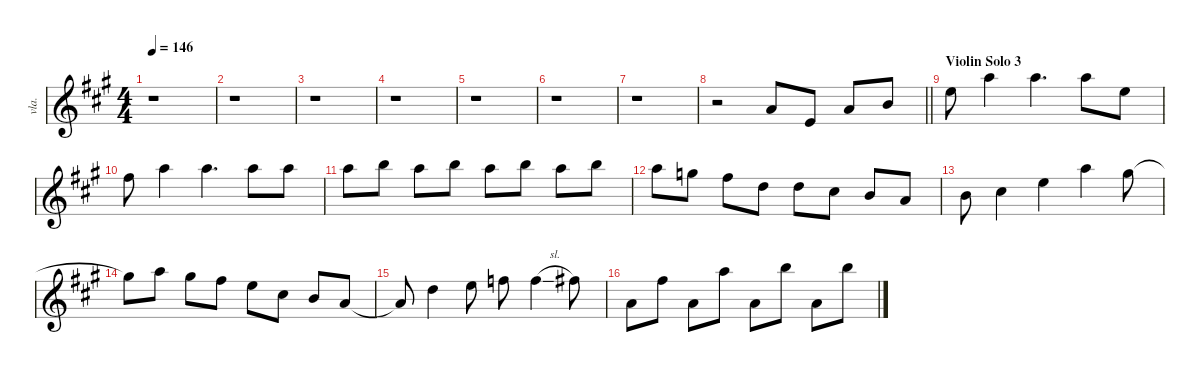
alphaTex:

\defaultSystemsLayout 4
\hideDynamics
\bracketExtendMode nobrackets
\otherSystemsTrackNameOrientation horizontal
\track ("Violin" "vla.") {defaultSystemsLayout 4 instrument viola}
\staff {score}
\tuning (E4 B3 G3 D3 A2 E2)
\ts (4 4)
\tempo 146
\clef g2
\ks a
r.1{dy f beam Down} |
r.1{beam Down} |
r.1{beam Down} |
r.1{beam Down} |
r.1{beam Down} |
r.1{beam Down} |
r.1{beam Down} |
\barLineRight lightlight
r.2{beam Down} 10.2{acc forcenatural}.8{beam Up} 9.3{acc forcenatural}.8{beam Up} 10.2{acc forcenatural}.8{beam Up} 7.1{acc forcenatural}.8{beam Up} |
\section ("" "Violin Solo 3")
12.1{acc forcenatural}.8{beam Down} 17.1{acc forcenatural}.4{beam Down} 17.1{acc forcenatural}.4{d beam Down} 17.1{acc forcenatural}.8{beam Down} 12.1{acc forcenatural}.8{beam Down} |
14.1{acc #}.8{beam Down} 17.1{acc forcenatural}.4{beam Down} 17.1{acc forcenatural}.4{d beam Down} 17.1{acc forcenatural}.8{beam Down} 17.1{acc forcenatural}.8{beam Down} |
17.1{acc forcenatural}.8{beam Down} 19.1{acc forcenatural}.8{beam Down} 17.1{acc forcenatural}.8{beam Down} 19.1{acc forcenatural}.8{beam Down} 17.1{acc forcenatural}.8{beam Down} 19.1{acc forcenatural}.8{beam Down} 17.1{acc forcenatural}.8{beam Down} 19.1{acc forcenatural}.8{beam Down} |
17.1{acc forcenatural}.8{beam Down} 15.1{acc forcenatural}.8{beam Down} 14.1{acc #}.8{beam Down} 15.2{acc forcenatural}.8{beam Down} 15.2{acc forcenatural}.8{beam Down} 14.2{acc #}.8{beam Down} 12.2{acc forcenatural}.8{beam Up} 14.3{acc forcenatural}.8{beam Up} |
12.2{acc forcenatural}.8{beam Down} 14.2{acc #}.4{beam Down} 12.1{acc forcenatural}.4{beam Down} 17.1{acc forcenatural}.4{beam Down} 16.1{acc #}.8{beam Down} |
16.1{t acc #}.8{beam Down} 17.1{acc forcenatural}.8{beam Down} 16.1{acc #}.8{beam Down} 14.1{acc #}.8{beam Down} 17.2{acc forcenatural}.8{beam Down} 14.2{acc #}.8{beam Down} 12.2{acc forcenatural}.8{beam Up} 10.2{acc forcenatural}.8{beam Up} |
10.2{t acc forcenatural}.8{beam Up} 10.1{acc forcenatural}.4{beam Down} 12.1{acc forcenatural}.8{beam Down} 13.1{acc forcenatural}.8{beam Down} 13.1{sl acc forcenatural}.4{beam Down} 14.1{acc #}.8{beam Down} |
14.3{acc forcenatural}.8{beam Down} 14.1{acc #}.8{beam Down} 14.3{acc forcenatural}.8{beam Down} 17.1{acc forcenatural}.8{beam Down} 14.3{acc forcenatural}.8{beam Down} 19.1{acc forcenatural}.8{beam Down} 14.3{acc forcenatural}.8{beam Down} 19.1{sl acc forcenatural}.8{beam Down}
